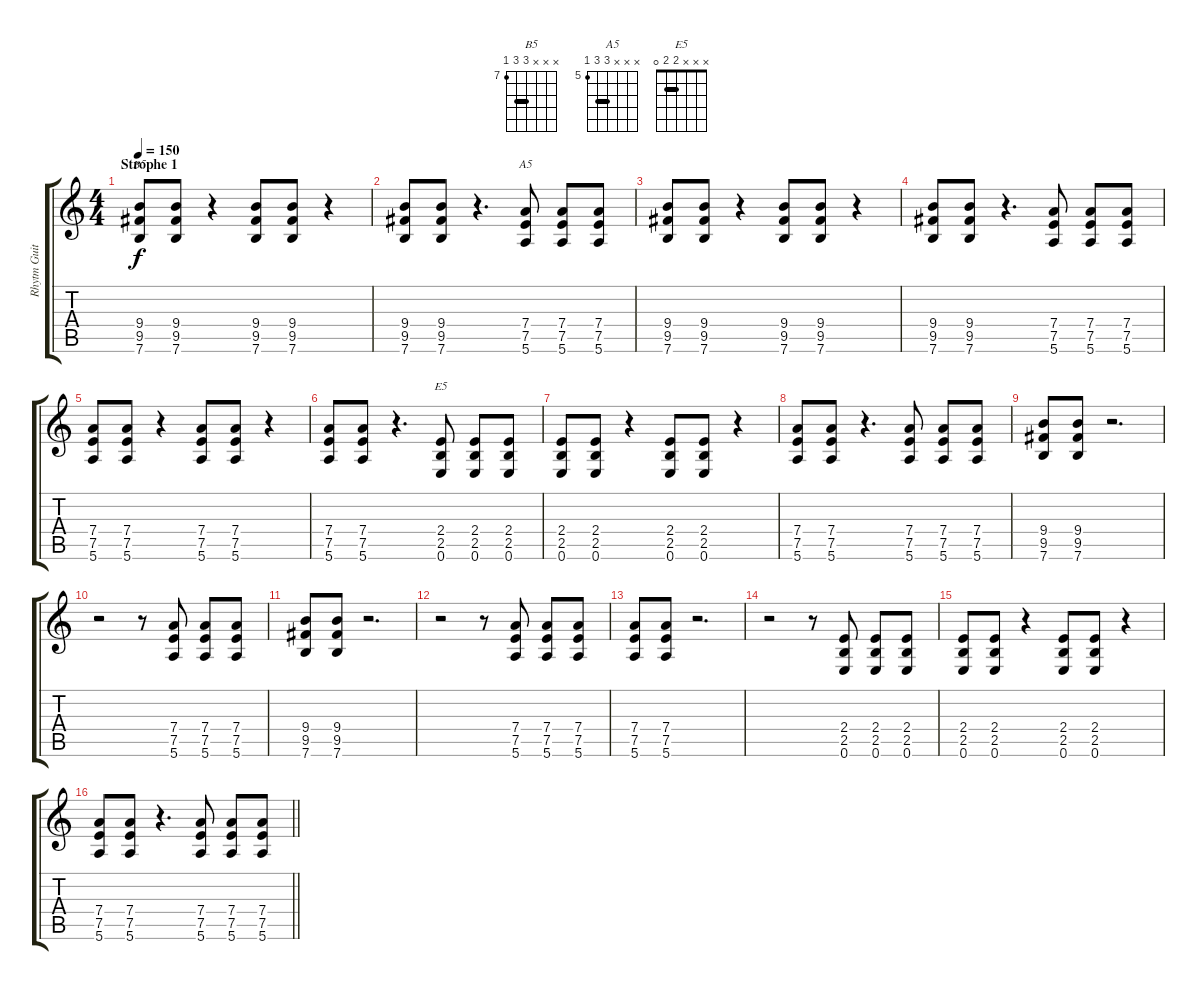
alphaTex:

\track ("Rhytm Guitar" "Rhytm Guit") {instrument distortionguitar}
\staff {score tabs}
\tuning (E4 B3 G3 D3 A2 E2) {hide}
\chord ("B5" x x x 9 9 7) {firstfret 7 barre 9}
\chord ("A5" x x x 7 7 5) {firstfret 5 barre 7}
\chord ("E5" x x x 2 2 0) {barre 2}
\ts (4 4)
\section ("" "Strophe 1")
\tempo 150
\clef g2
\ks c
(9.4 9.5 7.6).8{ch "B5" dy f} (9.4 9.5 7.6).8 r.4 (9.4 9.5 7.6).8 (9.4 9.5 7.6).8 r.4 |
(9.4 9.5 7.6).8 (9.4 9.5 7.6).8 r.4{d} (7.4 7.5 5.6).8{ch "A5"} (7.4 7.5 5.6).8 (7.4 7.5 5.6).8 |
(9.4 9.5 7.6).8 (9.4 9.5 7.6).8 r.4 (9.4 9.5 7.6).8 (9.4 9.5 7.6).8 r.4 |
(9.4 9.5 7.6).8 (9.4 9.5 7.6).8 r.4{d} (7.4 7.5 5.6).8 (7.4 7.5 5.6).8 (7.4 7.5 5.6).8 |
(7.4 7.5 5.6).8 (7.4 7.5 5.6).8 r.4 (7.4 7.5 5.6).8 (7.4 7.5 5.6).8 r.4 |
(7.4 7.5 5.6).8 (7.4 7.5 5.6).8 r.4{d} (2.4 2.5 0.6).8{ch "E5"} (2.4 2.5 0.6).8 (2.4 2.5 0.6).8 |
(2.4 2.5 0.6).8 (2.4 2.5 0.6).8 r.4 (2.4 2.5 0.6).8 (2.4 2.5 0.6).8 r.4 |
(7.4 7.5 5.6).8 (7.4 7.5 5.6).8 r.4{d} (7.4 7.5 5.6).8 (7.4 7.5 5.6).8 (7.4 7.5 5.6).8 |
(9.4 9.5 7.6).8 (9.4 9.5 7.6).8 r.2{d} |
r.2 r.8 (7.4 7.5 5.6).8 (7.4 7.5 5.6).8 (7.4 7.5 5.6).8 |
(9.4 9.5 7.6).8 (9.4 9.5 7.6).8 r.2{d} |
r.2 r.8 (7.4 7.5 5.6).8 (7.4 7.5 5.6).8 (7.4 7.5 5.6).8 |
(7.4 7.5 5.6).8 (7.4 7.5 5.6).8 r.2{d} |
r.2 r.8 (2.4 2.5 0.6).8 (2.4 2.5 0.6).8 (2.4 2.5 0.6).8 |
(2.4 2.5 0.6).8 (2.4 2.5 0.6).8 r.4 (2.4 2.5 0.6).8 (2.4 2.5 0.6).8 r.4 |
\barLineRight lightlight
(7.4 7.5 5.6).8 (7.4 7.5 5.6).8 r.4{d} (7.4 7.5 5.6).8 (7.4 7.5 5.6).8 (7.4 7.5 5.6).8
